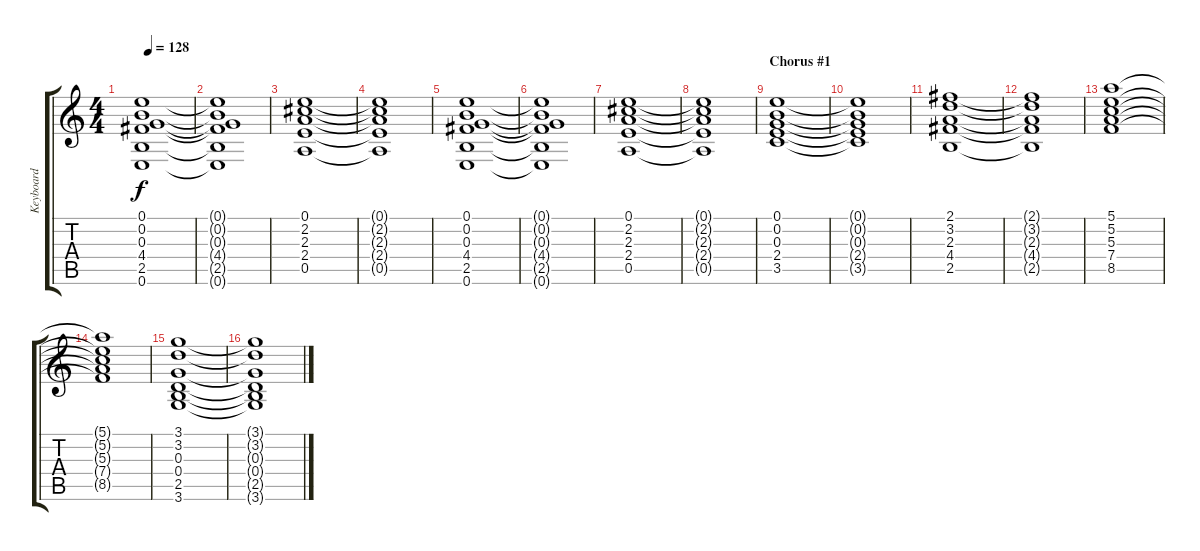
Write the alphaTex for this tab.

\track ("Keyboard" "Keyboard") {instrument acousticguitarnylon}
\staff {score tabs}
\tuning (E4 B3 G3 D3 A2 E2) {hide}
\ts (4 4)
\tempo 128
\clef g2
\ks c
(0.1 0.2 0.3 4.4 2.5 0.6).1{dy f} |
(0.1{t} 0.2{t} 0.3{t} 4.4{t} 2.5{t} 0.6{t}).1 |
(0.1 2.2 2.3 2.4 0.5).1 |
(0.1{t} 2.2{t} 2.3{t} 2.4{t} 0.5{t}).1 |
(0.1 0.2 0.3 4.4 2.5 0.6).1 |
(0.1{t} 0.2{t} 0.3{t} 4.4{t} 2.5{t} 0.6{t}).1 |
(0.1 2.2 2.3 2.4 0.5).1 |
(0.1{t} 2.2{t} 2.3{t} 2.4{t} 0.5{t}).1 |
\section ("" "Chorus #1")
(0.1 0.2 0.3 2.4 3.5).1 |
(0.1{t} 0.2{t} 0.3{t} 2.4{t} 3.5{t}).1 |
(2.1 3.2 2.3 4.4 2.5).1 |
(2.1{t} 3.2{t} 2.3{t} 4.4{t} 2.5{t}).1 |
(5.1 5.2 5.3 7.4 8.5).1 |
(5.1{t} 5.2{t} 5.3{t} 7.4{t} 8.5{t}).1 |
(3.1 3.2 0.3 0.4 2.5 3.6).1 |
(3.1{t} 3.2{t} 0.3{t} 0.4{t} 2.5{t} 3.6{t}).1
